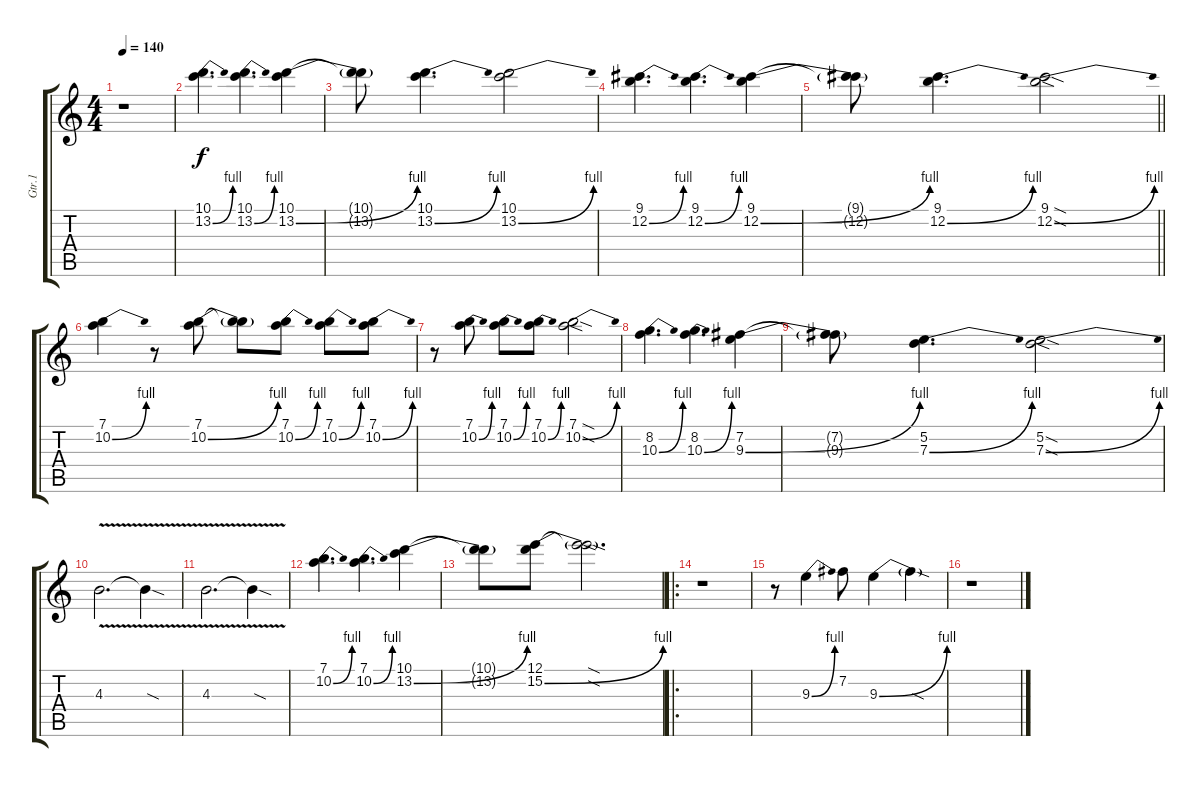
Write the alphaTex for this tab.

\track ("Gtr.1" "Gtr.1") {instrument overdrivenguitar}
\staff {score tabs}
\tuning (E4 B3 G3 D3 A2 E2) {hide}
\ts (4 4)
\tempo 140
\clef g2
\ks c
r.1{dy f} |
(10.1 13.2{be (bend 0 0 60 4)}).4{d} (10.1 13.2{be (bend 0 0 60 4)}).4{d} (10.1 13.2{be (bend 0 0 60 4)}).4 |
(10.1{t} 13.2{t}).8 (10.1 13.2{be (bend 0 0 60 4)}).4{d} (10.1 13.2{be (bend 0 0 60 4)}).2 |
(9.1 12.2{be (bend 0 0 60 4)}).4{d} (9.1 12.2{be (bend 0 0 60 4)}).4{d} (9.1 12.2{be (bend 0 0 60 4)}).4 |
\barLineRight lightlight
(9.1{t} 12.2{t}).8 (9.1 12.2{be (bend 0 0 60 4)}).4{d} (9.1{sod} 12.2{be (bend 0 0 60 4) sod}).2 |
(7.1 10.2{be (bend 0 0 60 4)}).4 r.8 (7.1 10.2{be (bend 0 0 60 4)}).8 (7.1{t} 10.2{t}).8 (7.1 10.2{be (bend 0 0 60 4)}).8 (7.1 10.2{be (bend 0 0 60 4)}).8 (7.1 10.2{be (bend 0 0 60 4)}).8 |
r.8 (7.1 10.2{be (bend 0 0 60 4)}).8 (7.1 10.2{be (bend 0 0 60 4)}).8 (7.1 10.2{be (bend 0 0 60 4)}).8 (7.1{sod} 10.2{be (bend 0 0 60 4) sod}).2 |
(8.2 10.3{be (bend 0 0 60 4)}).4{d} (8.2 10.3{be (bend 0 0 60 4)}).4{d} (7.2 9.3{be (bend 0 0 60 4)}).4 |
(7.2{t} 9.3{t}).8 (5.2 7.3{be (bend 0 0 60 4)}).4{d} (5.2{sod} 7.3{be (bend 0 0 60 4) sod}).2 |
4.3{v}.2{d} 4.3{sod t}.4 |
4.3{v}.2{d} 4.3{sod t}.4 |
(7.1 10.2{be (bend 0 0 60 4)}).4{d} (7.1 10.2{be (bend 0 0 60 4)}).4{d} (10.1 13.2{be (bend 0 0 60 4)}).4 |
(10.1{t} 13.2{t}).8 (12.1 15.2{be (bend 0 0 60 4)}).8 (12.1{sod t} 15.2{sod t}).2{d} |
\ro
r.1 |
r.8 9.3{be (bend 0 0 60 4)}.4 7.2.8 9.3{be (bend 0 0 60 4)}.4 9.3{sod t}.4 |
r.1
